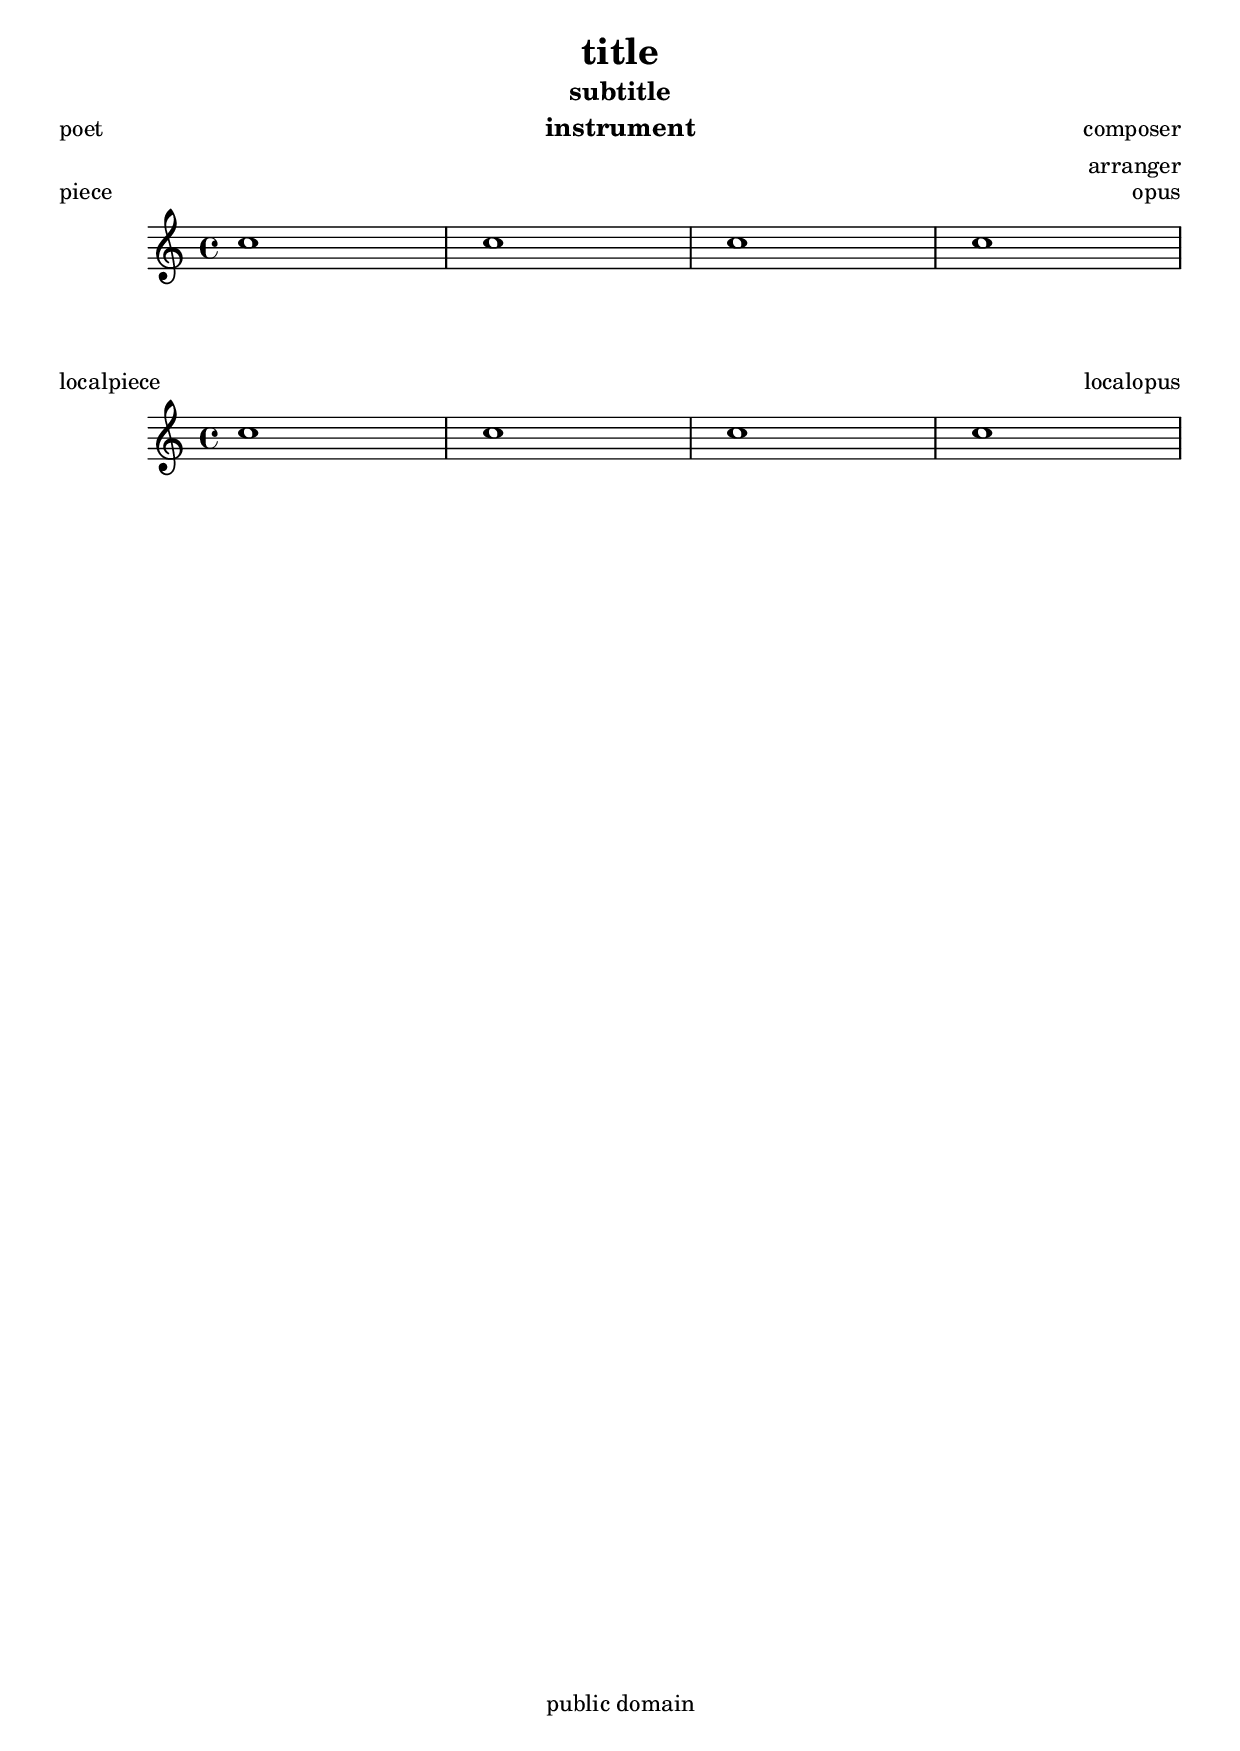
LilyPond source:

%% Do not edit this file; it is automatically
%% generated from LSR http://lsr.dsi.unimi.it
%% This file is in the public domain.
\version "2.13.31"

\header {
  lsrtags = "text, paper-and-layout, titles"

  texidoc = "
A demonstration of all headers.

"
  doctitle = "Demonstrating all headers"
} % begin verbatim

\header {
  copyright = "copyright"
  title = "title"
  subtitle = "subtitle"
  composer = "composer"
  arranger = "arranger"
  instrument = "instrument"
  metre = "metre"
  opus = "opus"
  piece = "piece"
  poet = "poet"
  texidoc = "All header fields with special meanings."
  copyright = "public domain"
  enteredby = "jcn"
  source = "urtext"
}

\layout {
  ragged-right = ##f
}

\score {
  \relative c'' { c1 | c | c | c }
}

\score {
   \relative c'' { c1 | c | c | c }
   \header {
     title = "localtitle"
     subtitle = "localsubtitle"
     composer = "localcomposer"
     arranger = "localarranger"
     instrument = "localinstrument"
     metre = "localmetre"
     opus = "localopus"
     piece = "localpiece"
     poet = "localpoet"
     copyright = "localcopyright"
   }
}

